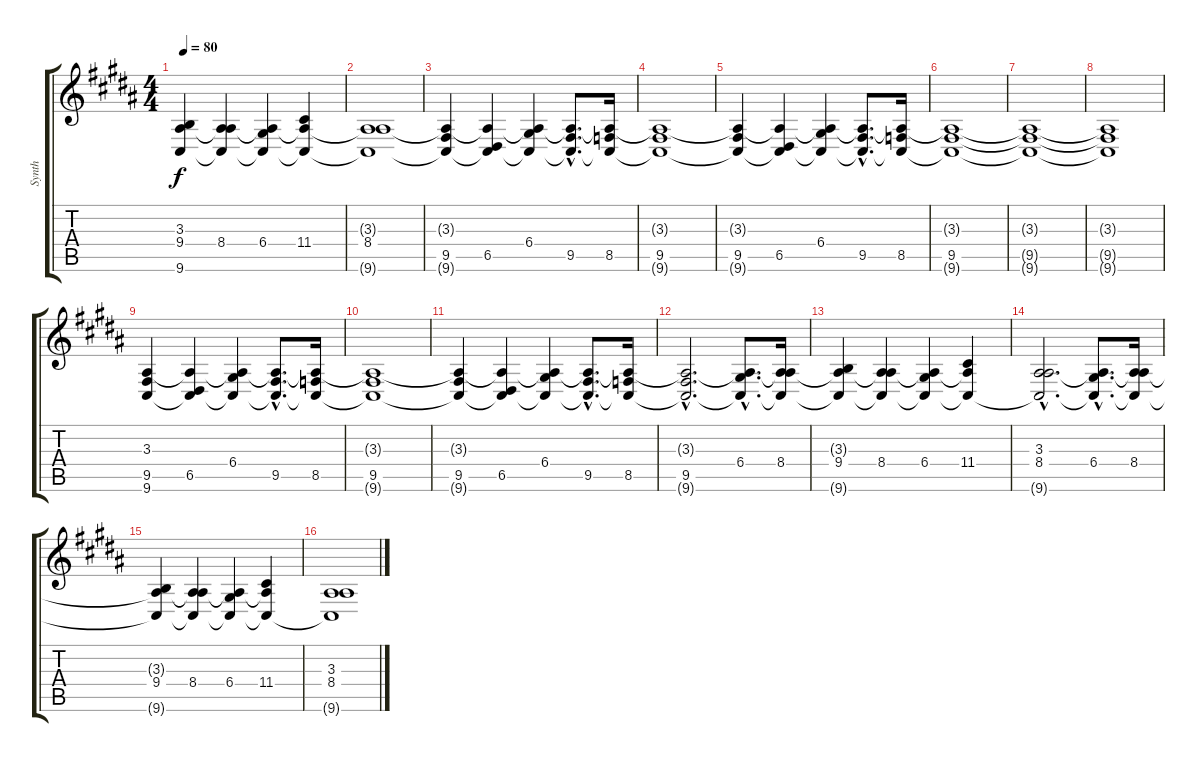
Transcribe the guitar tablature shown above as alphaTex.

\track ("Synth" "Synth") {instrument stringensemble2}
\staff {score tabs}
\tuning (E4 B3 G3 D3 A2 E2) {hide}
\ts (4 4)
\tempo 80
\clef g2
\ks b
(3.3{t} 9.4 9.6{t}).4{dy f} (3.3{t} 8.4 9.6{t}).4 (3.3{t} 6.4 9.6{t}).4 (3.3{t} 11.4 9.6{t}).4 |
(3.3{t} 8.4 9.6{t}).1 |
(3.3{t} 9.5 9.6{t}).4 (3.3{t} 6.5 9.6{t}).4 (3.3{t} 6.4 9.6{t}).4 (3.3{hac t} 9.5{hac} 9.6{hac t}).8{d} (3.3{t} 8.5 9.6{t}).16 |
(3.3{t} 9.5 9.6{t}).1 |
(3.3{t} 9.5 9.6{t}).4 (3.3{t} 6.5 9.6{t}).4 (3.3{t} 6.4 9.6{t}).4 (3.3{hac t} 9.5{hac} 9.6{hac t}).8{d} (3.3{t} 8.5 9.6{t}).16 |
(3.3{t} 9.5 9.6{t}).1 |
(3.3{t} 9.5{t} 9.6{t}).1 |
(3.3{t} 9.5{t} 9.6{t}).1 |
(3.3 9.5 9.6).4 (3.3{t} 6.5 9.6{t}).4 (3.3{t} 6.4 9.6{t}).4 (3.3{hac t} 9.5{hac} 9.6{hac t}).8{d} (3.3{t} 8.5 9.6{t}).16 |
(3.3{t} 9.5 9.6{t}).1 |
(3.3{t} 9.5 9.6{t}).4 (3.3{t} 6.5 9.6{t}).4 (3.3{t} 6.4 9.6{t}).4 (3.3{hac t} 9.5{hac} 9.6{hac t}).8{d} (3.3{t} 8.5 9.6{t}).16 |
(3.3{hac t} 9.5{hac} 9.6{hac t}).2{d} (3.3{hac t} 6.4{hac} 9.6{hac t}).8{d} (3.3{t} 8.4 9.6{t}).16 |
(3.3{t} 9.4 9.6{t}).4 (3.3{t} 8.4 9.6{t}).4 (3.3{t} 6.4 9.6{t}).4 (3.3{t} 11.4 9.6{t}).4 |
(3.3{hac} 8.4{hac} 9.6{hac t}).2{d} (3.3{hac t} 6.4{hac} 9.6{hac t}).8{d} (3.3{t} 8.4 9.6{t}).16 |
(3.3{t} 9.4 9.6{t}).4 (3.3{t} 8.4 9.6{t}).4 (3.3{t} 6.4 9.6{t}).4 (3.3{t} 11.4 9.6{t}).4 |
(3.3 8.4 9.6{t}).1
